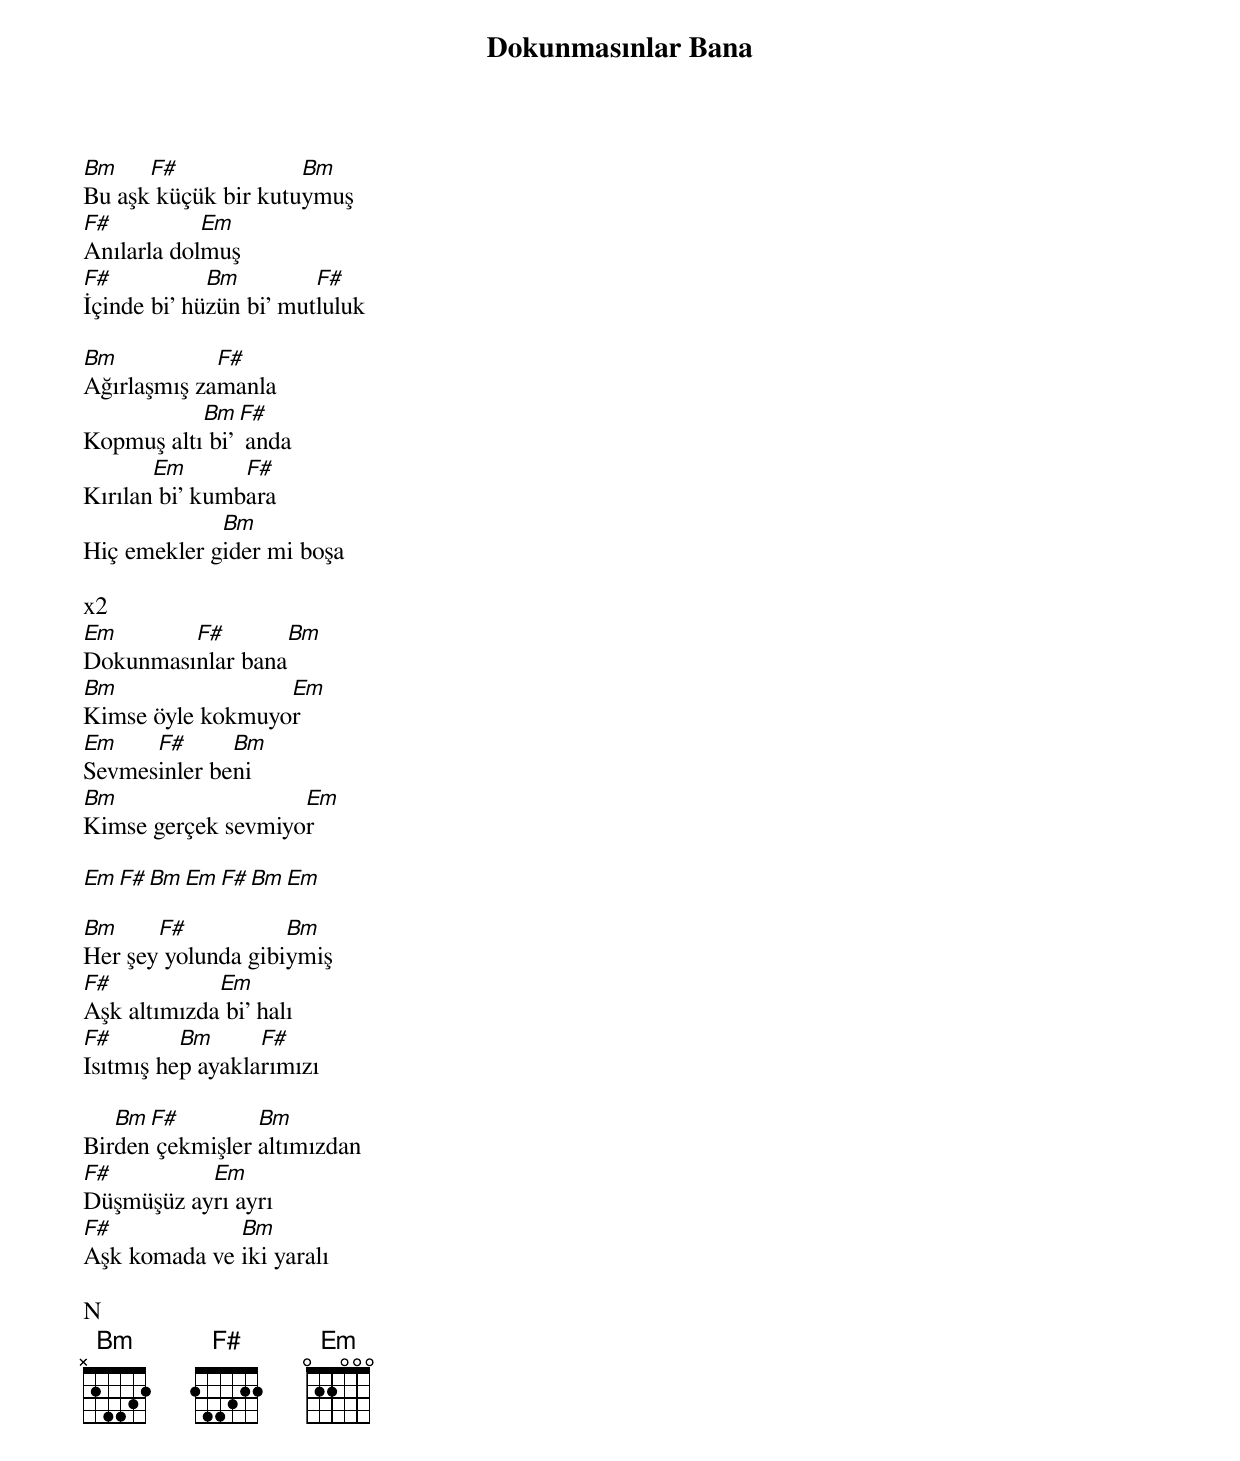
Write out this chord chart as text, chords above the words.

{title: Dokunmasınlar Bana}
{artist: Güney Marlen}

Bm    F#             Bm
Bu aşk küçük bir kutuymuş
F#          Em
Anılarla dolmuş
F#           Bm         F#
İçinde bi’ hüzün bi’ mutluluk

Bm           F#
Ağırlaşmış zamanla
           Bm  F#
Kopmuş altı bi’ anda
       Em       F#
Kırılan bi’ kumbara
             Bm
Hiç emekler gider mi boşa

x2
Em       F#       Bm
Dokunmasınlar bana
Bm                Em
Kimse öyle kokmuyor
Em    F#      Bm
Sevmesinler beni
Bm                  Em
Kimse gerçek sevmiyor

Em F# Bm Em F# Bm Em

Bm     F#           Bm
Her şey yolunda gibiymiş
F#           Em
Aşk altımızda bi’ halı
F#        Bm      F#
Isıtmış hep ayaklarımızı

   Bm F#         Bm
Birden çekmişler altımızdan
F#         Em
Düşmüşüz ayrı ayrı
F#            Bm
Aşk komada ve iki yaralı

N
